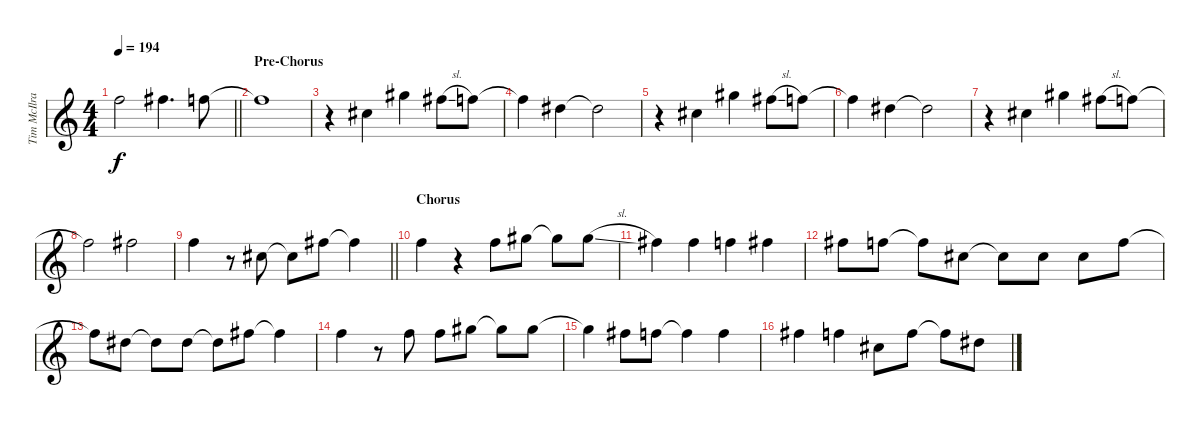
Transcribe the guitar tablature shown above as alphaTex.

\track ("Tim McIlrath - Vocals" "Tim McIlra") {instrument distortionguitar}
\staff {score}
\tuning (Eb4 Bb3 Gb3 Db3 Ab2 Eb2) {hide}
\ts (4 4)
\tempo 194
\clef g2
\barLineRight lightlight
\ks c
11.3{t}.2{dy f} 12.3.4{d} 11.3.8 |
\section ("" "Pre-Chorus")
11.3{t}.1 |
r.4 7.3.4 10.2.4 8.2{sl}.8 7.2.8 |
7.2{t}.4 5.2.4 5.2{t}.2 |
r.4 7.3.4 10.2.4 8.2{sl}.8 7.2.8 |
7.2{t}.4 5.2.4 5.2{t}.2 |
r.4 7.3.4 10.2.4 8.2{sl}.8 7.2.8 |
7.2{t}.2 8.2.2 |
\barLineRight lightlight
7.2.4 r.8 3.2.8 3.2{t}.8 8.2.8 8.2{t}.4 |
\section ("" "Chorus")
7.2.4 r.4 7.2.8 10.2.8 10.2{t}.8 10.2{sl}.8 |
8.2.4 8.2.4 7.2.4 8.2.4 |
8.2.8 7.2.8 7.2{t}.8 3.2.8 3.2{t}.8 3.2.8 3.2.8 7.2.8 |
7.2{t}.8 5.2.8 5.2{t}.8 5.2.8 5.2{t}.8 8.2.8 8.2{t}.4 |
7.2.4 r.8 7.2.8 7.2.8 10.2.8 10.2{t}.8 10.2.8 |
10.2{t}.4 8.2.8 7.2.8 7.2{t}.4 7.2.4 |
8.2.4 7.2.4 3.2.8 7.2.8 7.2{t}.8 5.2.8
